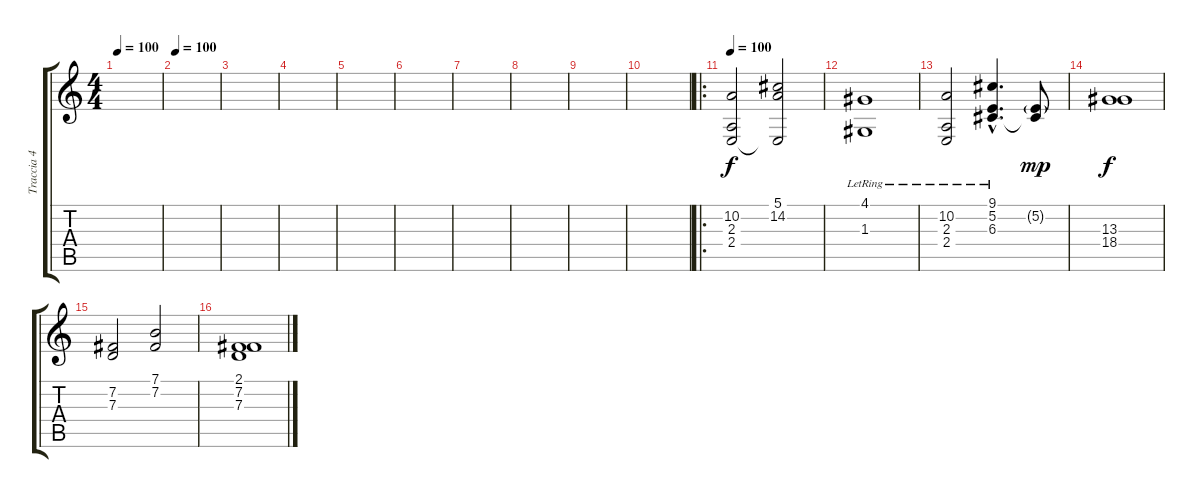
\track ("Traccia 4" "Traccia 4") {instrument choiraahs}
\staff {score tabs}
\tuning (E4 B3 G3 D3 A2 E2) {hide}
\ts (4 4)
\tempo 100
\clef g2
\ks c
|
\tempo 100
|
|
|
|
|
|
|
|
|
\ro
\tempo 100
(10.2 2.3 2.4).2 (5.1 14.2 2.4{t}).2 |
(4.1 1.3{lr}).1 |
(10.2 2.3 2.4{lr}).2 (9.1{hac} 5.2{hac} 6.3{hac lr}).4{d} (5.2{g} 6.3{t}).8{dy mp} |
(13.3 18.4).1{dy f} |
(7.2 7.3).2 (7.1 7.2).2 |
(2.1 7.2 7.3).1
